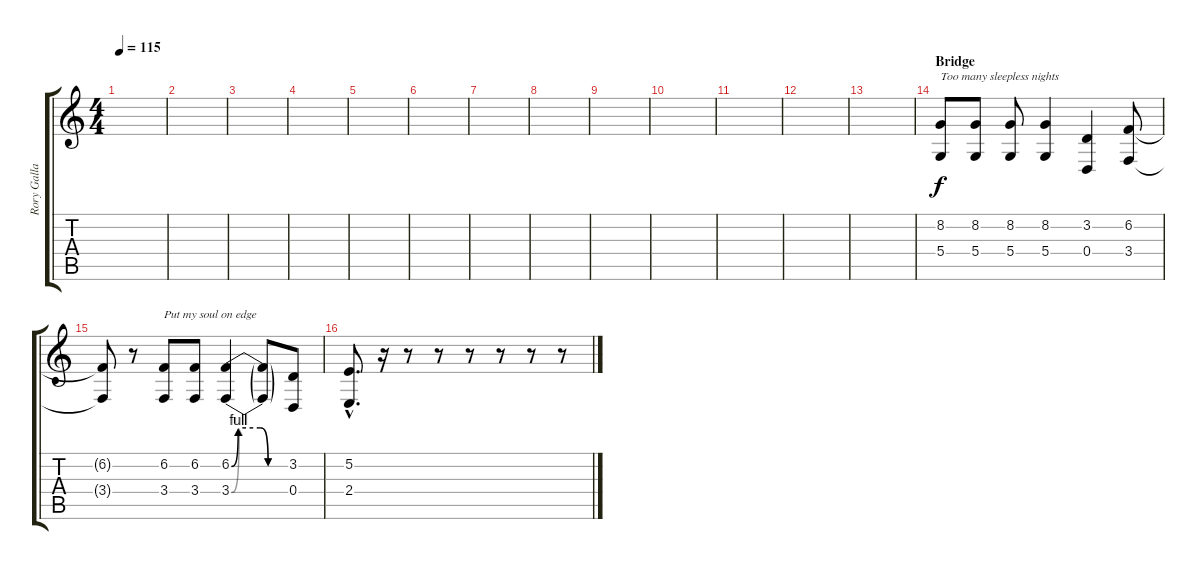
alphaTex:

\track ("Rory Gallagher Vocals" "Rory Galla") {instrument cello}
\staff {score tabs}
\tuning (E4 B3 G3 D3 A2 E2) {hide}
\ts (4 4)
\tempo 115
\clef g2
\ks c
|
|
|
|
|
|
|
|
|
|
|
|
|
\section ("" "Bridge")
(8.2 5.4).8{txt "Too many sleepless nights"} (8.2 5.4).8 (8.2 5.4).8 (8.2 5.4).4 (3.2 0.4).4 (6.2 3.4).8 |
(6.2{t} 3.4{t}).8 r.8 (6.2 3.4).8{txt "Put my soul on edge"} (6.2 3.4).8 (6.2{be (custom 0 0 7 4 30 4 38 0 60 0)} 3.4{be (custom 0 0 8 4 30 4 38 0 60 0)}).4 (6.2{t} 3.4{t}).8 (3.2 0.4).8 |
(5.2{hac} 2.4{hac}).8{d} r.16 r.8 r.8 r.8 r.8 r.8 r.8
